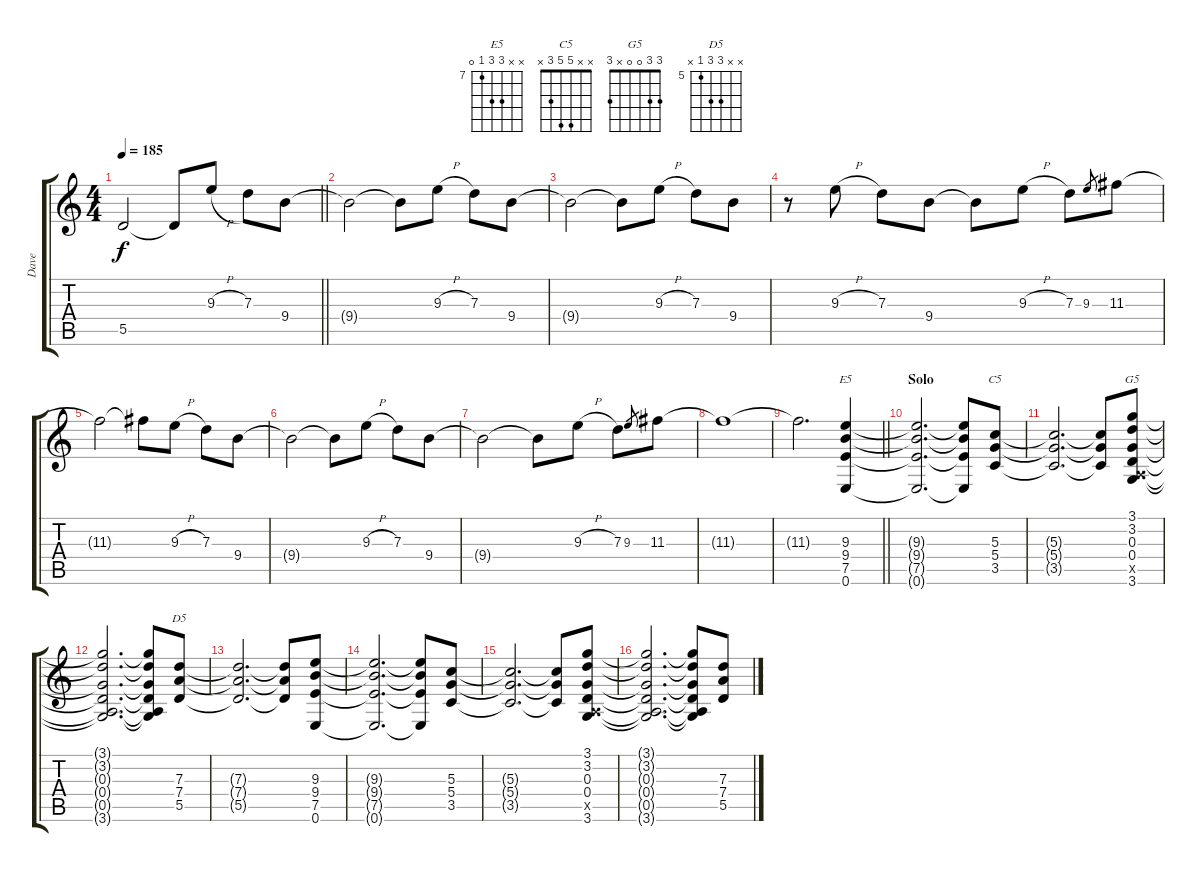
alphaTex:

\track ("Dave" "Dave") {instrument distortionguitar}
\staff {score tabs}
\tuning (E4 B3 G3 D3 A2 E2) {hide}
\chord ("E5" x x 9 9 7 0) {firstfret 7}
\chord ("C5" x x 5 5 3 x)
\chord ("G5" 3 3 0 0 x 3)
\chord ("D5" x x 7 7 5 x) {firstfret 5}
\ts (4 4)
\tempo 185
\clef g2
\barLineRight lightlight
\ks c
5.5{t}.2{dy f} 5.5{t}.8 9.3{h}.8 7.3.8 9.4.8 |
9.4{t}.2 9.4{t}.8 9.3{h}.8 7.3.8 9.4.8 |
9.4{t}.2 9.4{t}.8 9.3{h}.8 7.3.8 9.4.8 |
r.8 9.3{h}.8 7.3.8 9.4.8 9.4{t}.8 9.3{h}.8 7.3.8 9.3.8{gr} 11.3.8 |
11.3{t}.2 11.3{t}.8 9.3{h}.8 7.3.8 9.4.8 |
9.4{t}.2 9.4{t}.8 9.3{h}.8 7.3.8 9.4.8 |
9.4{t}.2 9.4{t}.8 9.3{h}.8 7.3.8 9.3.8{gr} 11.3.8 |
11.3{t}.1 |
\barLineRight lightlight
11.3{t}.2{d} (9.3 9.4 7.5 0.6).4{ch "E5"} |
\section ("" "Solo")
(9.3{t} 9.4{t} 7.5{t} 0.6{t}).2{d} (9.3{t} 9.4{t} 7.5{t} 0.6{t}).8 (5.3 5.4 3.5).8{ch "C5"} |
(5.3{t} 5.4{t} 3.5{t}).2{d} (5.3{t} 5.4{t} 3.5{t}).8 (3.1 3.2 0.3 0.4 0.5{x} 3.6).8{ch "G5"} |
(3.1{t} 3.2{t} 0.3{t} 0.4{t} 0.5{t} 3.6{t}).2{d} (3.1{t} 3.2{t} 0.3{t} 0.4{t} 0.5{t} 3.6{t}).8 (7.3 7.4 5.5).8{ch "D5"} |
(7.3{t} 7.4{t} 5.5{t}).2{d} (7.3{t} 7.4{t} 5.5{t}).8 (9.3 9.4 7.5 0.6).8 |
(9.3{t} 9.4{t} 7.5{t} 0.6{t}).2{d} (9.3{t} 9.4{t} 7.5{t} 0.6{t}).8 (5.3 5.4 3.5).8 |
(5.3{t} 5.4{t} 3.5{t}).2{d} (5.3{t} 5.4{t} 3.5{t}).8 (3.1 3.2 0.3 0.4 0.5{x} 3.6).8 |
(3.1{t} 3.2{t} 0.3{t} 0.4{t} 0.5{t} 3.6{t}).2{d} (3.1{t} 3.2{t} 0.3{t} 0.4{t} 0.5{t} 3.6{t}).8 (7.3 7.4 5.5).8
